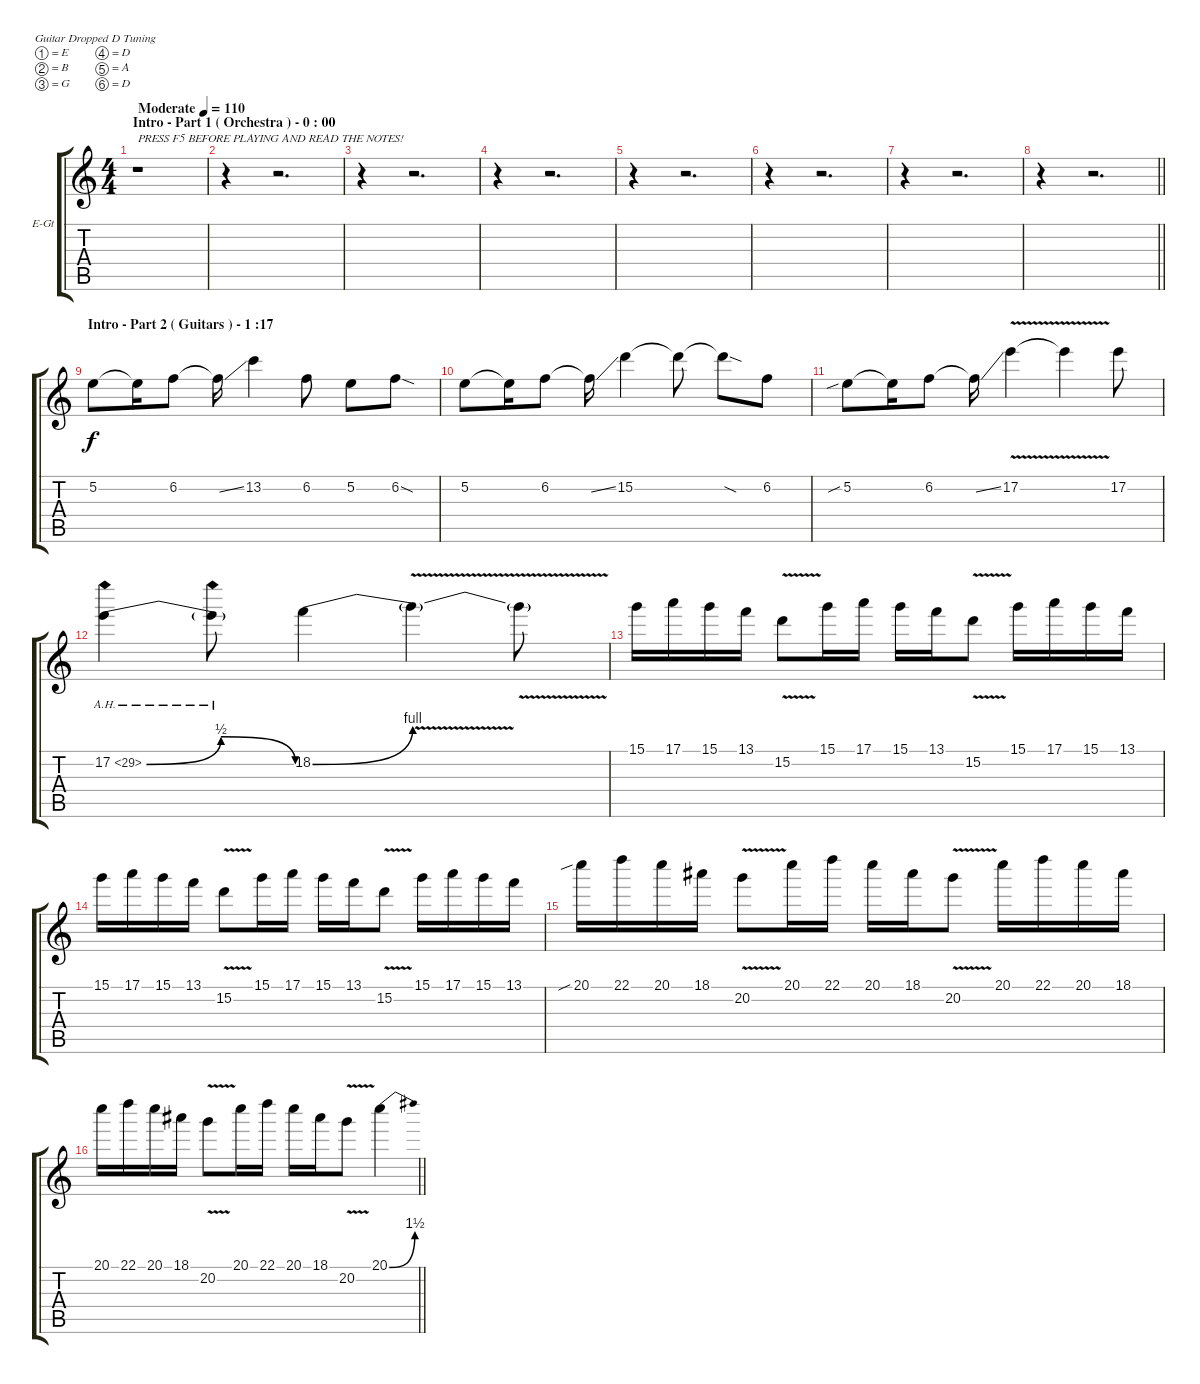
\bracketExtendMode groupsimilarinstruments
\firstSystemTrackNameOrientation horizontal
\otherSystemsTrackNameOrientation horizontal
\track ("- Synyster Gates - Lead" "E-Gt") {instrument overdrivenguitar}
\staff {score tabs}
\tuning (E4 B3 G3 D3 A2 D2)
\ts (4 4)
\beaming (8 2 2 2 2)
\section ("" "Intro - Part 1 ( Orchestra ) - 0 : 00")
\tempo (110 "Moderate")
\clef g2
\ks c
r.1{txt "PRESS F5 BEFORE PLAYING AND READ THE NOTES!" dy f instrument overdrivenguitar} |
r.4 r.2{d} |
r.4 r.2{d} |
r.4 r.2{d} |
r.4 r.2{d} |
r.4 r.2{d} |
r.4 r.2{d} |
\barLineRight lightlight
r.4 r.2{d} |
\section ("" "Intro - Part 2 ( Guitars ) - 1 :17")
5.2.8 5.2{t}.16 6.2.8 6.2{ss t}.16 13.2.4 6.2.8 5.2.8 6.2{sod}.8 |
5.2.8 5.2{t}.16 6.2.8 6.2{ss t}.16 15.2.4 15.2{t}.8 15.2{sod t}.8 6.2.8 |
5.2{sib}.8 5.2{t}.16 6.2.8 6.2{ss t}.16 17.2{v}.4 17.2{v t}.4 17.2.8 |
17.2{be (bendrelease 0 0 18.599999999999998 2 24.599999999999998 2 44.4 0) ah 12}.4 17.2{ah 12 t}.8 18.2{be (bend 0 0 60 4)}.4 18.2{v t}.4 18.2{v t}.8 |
15.1.16 17.1.16 15.1.16 13.1.16 15.2{v}.8 15.1.16 17.1.16 15.1.16 13.1.16 15.2{v}.8 15.1.16 17.1.16 15.1.16 13.1.16 |
15.1.16 17.1.16 15.1.16 13.1.16 15.2{v}.8 15.1.16 17.1.16 15.1.16 13.1.16 15.2{v}.8 15.1.16 17.1.16 15.1.16 13.1.16 |
20.1{sib}.16 22.1.16 20.1.16 18.1.16 20.2{v}.8 20.1.16 22.1.16 20.1.16 18.1.16 20.2{v}.8 20.1.16 22.1.16 20.1.16 18.1.16 |
\barLineRight lightlight
20.1.16 22.1.16 20.1.16 18.1.16 20.2{v}.8 20.1.16 22.1.16 20.1.16 18.1.16 20.2{v}.8 20.1{be (bend 0 0 60 6)}.4
